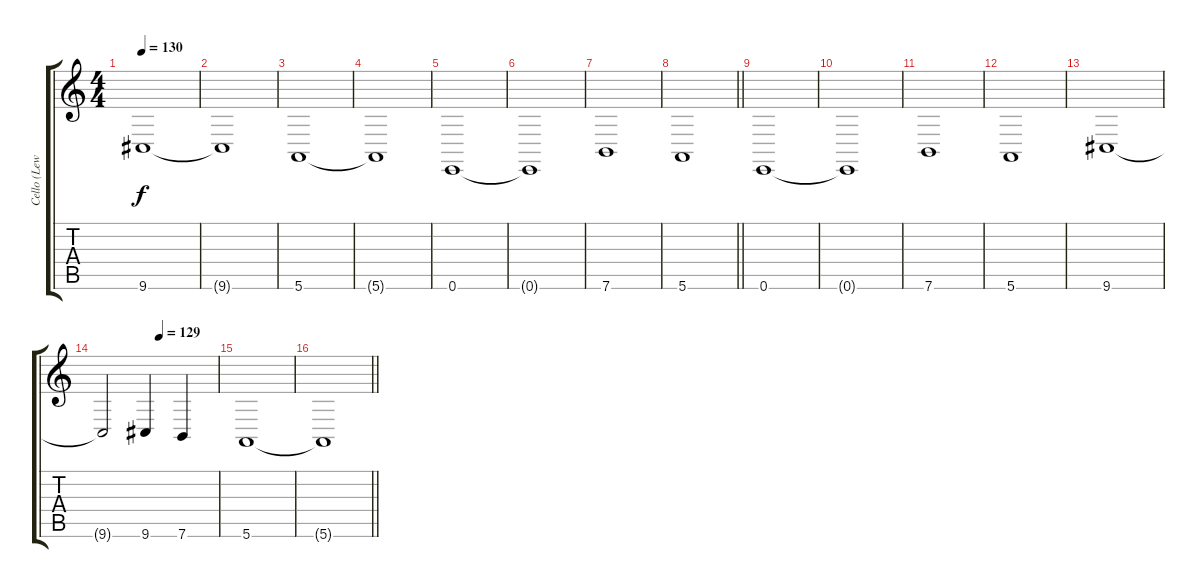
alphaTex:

\track ("Cello (Lewis Patzner)" "Cello (Lew") {instrument cello}
\staff {score tabs}
\tuning (E4 B3 G3 D3 A2 E2) {hide}
\ts (4 4)
\tempo 130
\clef g2
\ks c
9.6.1{dy f} |
9.6{t}.1 |
5.6.1 |
5.6{t}.1 |
0.6.1 |
0.6{t}.1 |
7.6.1 |
\barLineRight lightlight
5.6.1 |
0.6.1 |
0.6{t}.1 |
7.6.1 |
5.6.1 |
9.6.1 |
\tempo (129 0.5)
9.6{t}.2 9.6.4 7.6.4 |
5.6.1 |
\barLineRight lightlight
5.6{t}.1
